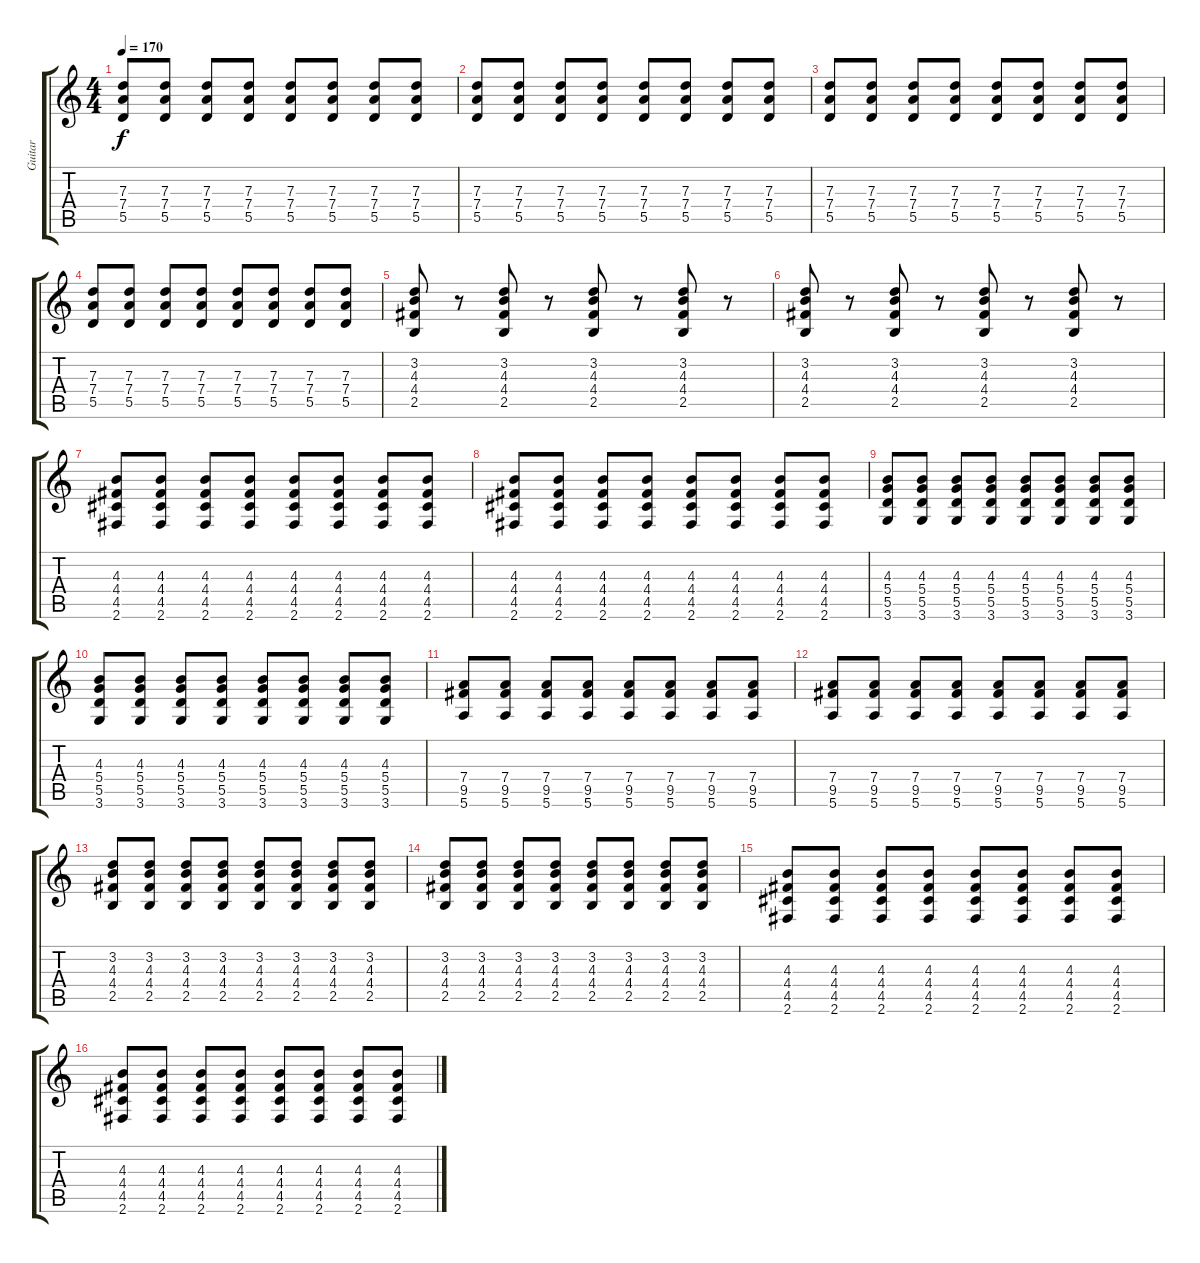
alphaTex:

\track ("Guitar" "Guitar") {instrument overdrivenguitar}
\staff {score tabs}
\tuning (E4 B3 G3 D3 A2 E2) {hide}
\ts (4 4)
\tempo 170
\clef g2
\ks c
(7.3 7.4 5.5).8{dy f} (7.3 7.4 5.5).8 (7.3 7.4 5.5).8 (7.3 7.4 5.5).8 (7.3 7.4 5.5).8 (7.3 7.4 5.5).8 (7.3 7.4 5.5).8 (7.3 7.4 5.5).8 |
(7.3 7.4 5.5).8 (7.3 7.4 5.5).8 (7.3 7.4 5.5).8 (7.3 7.4 5.5).8 (7.3 7.4 5.5).8 (7.3 7.4 5.5).8 (7.3 7.4 5.5).8 (7.3 7.4 5.5).8 |
(7.3 7.4 5.5).8 (7.3 7.4 5.5).8 (7.3 7.4 5.5).8 (7.3 7.4 5.5).8 (7.3 7.4 5.5).8 (7.3 7.4 5.5).8 (7.3 7.4 5.5).8 (7.3 7.4 5.5).8 |
(7.3 7.4 5.5).8 (7.3 7.4 5.5).8 (7.3 7.4 5.5).8 (7.3 7.4 5.5).8 (7.3 7.4 5.5).8 (7.3 7.4 5.5).8 (7.3 7.4 5.5).8 (7.3 7.4 5.5).8 |
(3.2 4.3 4.4 2.5).8 r.8 (3.2 4.3 4.4 2.5).8 r.8 (3.2 4.3 4.4 2.5).8 r.8 (3.2 4.3 4.4 2.5).8 r.8 |
(3.2 4.3 4.4 2.5).8 r.8 (3.2 4.3 4.4 2.5).8 r.8 (3.2 4.3 4.4 2.5).8 r.8 (3.2 4.3 4.4 2.5).8 r.8 |
(4.3 4.4 4.5 2.6).8 (4.3 4.4 4.5 2.6).8 (4.3 4.4 4.5 2.6).8 (4.3 4.4 4.5 2.6).8 (4.3 4.4 4.5 2.6).8 (4.3 4.4 4.5 2.6).8 (4.3 4.4 4.5 2.6).8 (4.3 4.4 4.5 2.6).8 |
(4.3 4.4 4.5 2.6).8 (4.3 4.4 4.5 2.6).8 (4.3 4.4 4.5 2.6).8 (4.3 4.4 4.5 2.6).8 (4.3 4.4 4.5 2.6).8 (4.3 4.4 4.5 2.6).8 (4.3 4.4 4.5 2.6).8 (4.3 4.4 4.5 2.6).8 |
(4.3 5.4 5.5 3.6).8 (4.3 5.4 5.5 3.6).8 (4.3 5.4 5.5 3.6).8 (4.3 5.4 5.5 3.6).8 (4.3 5.4 5.5 3.6).8 (4.3 5.4 5.5 3.6).8 (4.3 5.4 5.5 3.6).8 (4.3 5.4 5.5 3.6).8 |
(4.3 5.4 5.5 3.6).8 (4.3 5.4 5.5 3.6).8 (4.3 5.4 5.5 3.6).8 (4.3 5.4 5.5 3.6).8 (4.3 5.4 5.5 3.6).8 (4.3 5.4 5.5 3.6).8 (4.3 5.4 5.5 3.6).8 (4.3 5.4 5.5 3.6).8 |
(7.4 9.5 5.6).8 (7.4 9.5 5.6).8 (7.4 9.5 5.6).8 (7.4 9.5 5.6).8 (7.4 9.5 5.6).8 (7.4 9.5 5.6).8 (7.4 9.5 5.6).8 (7.4 9.5 5.6).8 |
(7.4 9.5 5.6).8 (7.4 9.5 5.6).8 (7.4 9.5 5.6).8 (7.4 9.5 5.6).8 (7.4 9.5 5.6).8 (7.4 9.5 5.6).8 (7.4 9.5 5.6).8 (7.4 9.5 5.6).8 |
(3.2 4.3 4.4 2.5).8 (3.2 4.3 4.4 2.5).8 (3.2 4.3 4.4 2.5).8 (3.2 4.3 4.4 2.5).8 (3.2 4.3 4.4 2.5).8 (3.2 4.3 4.4 2.5).8 (3.2 4.3 4.4 2.5).8 (3.2 4.3 4.4 2.5).8 |
(3.2 4.3 4.4 2.5).8 (3.2 4.3 4.4 2.5).8 (3.2 4.3 4.4 2.5).8 (3.2 4.3 4.4 2.5).8 (3.2 4.3 4.4 2.5).8 (3.2 4.3 4.4 2.5).8 (3.2 4.3 4.4 2.5).8 (3.2 4.3 4.4 2.5).8 |
(4.3 4.4 4.5 2.6).8 (4.3 4.4 4.5 2.6).8 (4.3 4.4 4.5 2.6).8 (4.3 4.4 4.5 2.6).8 (4.3 4.4 4.5 2.6).8 (4.3 4.4 4.5 2.6).8 (4.3 4.4 4.5 2.6).8 (4.3 4.4 4.5 2.6).8 |
(4.3 4.4 4.5 2.6).8 (4.3 4.4 4.5 2.6).8 (4.3 4.4 4.5 2.6).8 (4.3 4.4 4.5 2.6).8 (4.3 4.4 4.5 2.6).8 (4.3 4.4 4.5 2.6).8 (4.3 4.4 4.5 2.6).8 (4.3 4.4 4.5 2.6).8
